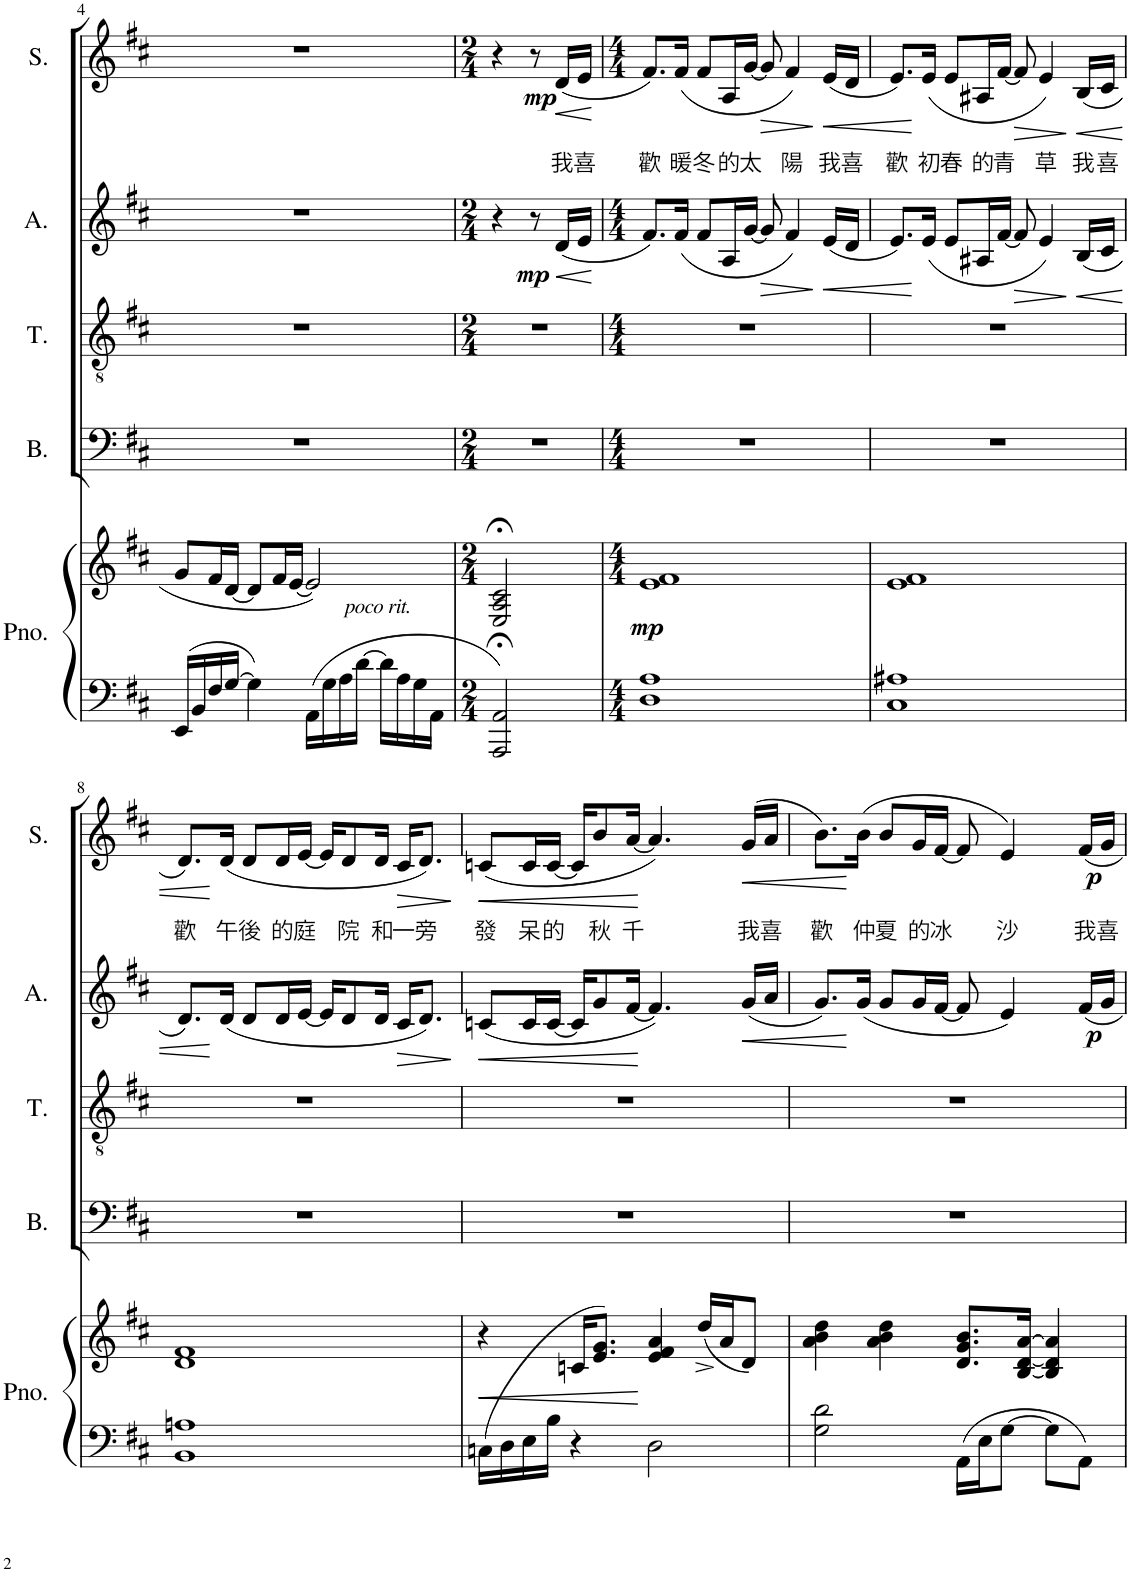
**kern	**kern	**dynam	**kern	**kern	**kern	**dynam	**kern	**text	**dynam
*part5	*part5	*part5	*part4	*part3	*part2	*part2	*part1	*part1	*part1
*staff6	*staff5	*staff5/6	*staff4	*staff3	*staff2	*staff2	*staff1	*staff1	*staff1
*I"Piano	*	*	*I"Bass	*I"Tenor	*I"Alto	*	*I"Soprano	*	*
*I'Pno.	*	*	*I'B.	*I'T.	*I'A.	*	*I'S.	*	*
!!LO:PB:g=z
*clefF4	*clefG2	*	*clefF4	*clefGv2	*clefG2	*	*clefG2	*	*
*	*	*	*Trd4c7	*Trd4c7	*	*	*	*	*
*k[f#c#]	*k[f#c#]	*	*k[f#c#]	*k[f#c#]	*k[f#c#]	*	*k[f#c#]	*	*
*M4/4	*M4/4	*	*M4/4	*M4/4	*M4/4	*	*M4/4	*	*
=4	=4	=4	=4	=4	=4	=4	=4	=4	=4
16EE/LL	8g/L	.	1r	1r	1r	.	1r	.	.
16BB/	.	.	.	.	.	.	.	.	.
16F#/	16f#/L	.	.	.	.	.	.	.	.
[16G/JJ	[16d/JJ	.	.	.	.	.	.	.	.
4G\]	8d/L]	.	.	.	.	.	.	.	.
.	16f#/L	.	.	.	.	.	.	.	.
.	[16e/JJ	.	.	.	.	.	.	.	.
16AA\LL	2e/]	.	.	.	.	.	.	.	.
16G\	.	.	.	.	.	.	.	.	.
16A\	.	.	.	.	.	.	.	.	.
!LO:TX:a:i:t=poco rit.	!	!	!	!	!	!	!	!	!
[16d\JJ	.	.	.	.	.	.	.	.	.
16d\LL]	.	.	.	.	.	.	.	.	.
16A\	.	.	.	.	.	.	.	.	.
16G\	.	.	.	.	.	.	.	.	.
16AA\JJ	.	.	.	.	.	.	.	.	.
=5	=5	=5	=5	=5	=5	=5	=5	=5	=5
*M2/4	*M2/4	*	*M2/4	*M2/4	*M2/4	*	*M2/4	*	*
2AAA/;< 2AA/;<	2E/;< 2A/;< 2c#/;<	.	2r	2r	4r	.	4r	.	.
!	!	!	!	!	!	!	!	!	!LO:DY:b
.	.	.	.	.	8r	.	8r	.	mp
!	!	!	!	!	!	!LO:HP:b	!	!LO:LY:b	!LO:HP:b
!	!	!	!	!	!	!LO:DY:n=1:b	!	!	!
.	.	.	.	.	(16d/LL	< mp	(16d/LL	我	<
!	!	!	!	!	!	!	!	!LO:LY:b	!
.	.	.	.	.	16e/JJ	.	16e/JJ	喜	.
.	.	.	.	.	.	[	.	.	[
=6	=6	=6	=6	=6	=6	=6	=6	=6	=6
*M4/4	*M4/4	*	*M4/4	*M4/4	*M4/4	*	*M4/4	*	*
!	!	!LO:DY:b	!	!	!	!	!	!LO:LY:b	!
1D 1A	1e 1f#	mp	1r	1r	8.f#/L)	.	8.f#/L)	歡	.
!	!	!	!	!	!	!	!	!LO:LY:b	!
.	.	.	.	.	(16f#/Jk	.	(16f#/Jk	暖	.
!	!	!	!	!	!	!	!	!LO:LY:b	!
.	.	.	.	.	8f#/L	.	8f#/L	冬	.
!	!	!	!	!	!	!	!	!LO:LY:b	!
.	.	.	.	.	16A/L	.	16A/L	的	.
!	!	!	!	!	!	!	!	!LO:LY:b	!
.	.	.	.	.	[16g/JJ	.	[16g/JJ	太	.
!	!	!	!	!	!	!LO:HP:b	!	!	!LO:HP:b
.	.	.	.	.	8g/]	>	8g/]	.	>
!	!	!	!	!	!	!	!	!LO:LY:b	!
.	.	.	.	.	4f#/)	.	4f#/)	陽	.
!	!	!	!	!	!	!LO:HP:n=1:b	!	!LO:LY:b	!LO:HP:n=1:b
.	.	.	.	.	(16e/LL	] <	(16e/LL	我	] <
!	!	!	!	!	!	!	!	!LO:LY:b	!
.	.	.	.	.	16d/JJ	.	16d/JJ	喜	.
=7	=7	=7	=7	=7	=7	=7	=7	=7	=7
!	!	!	!	!	!	!	!	!LO:LY:b	!
1C# 1A#X	1e 1f#	.	1r	1r	8.e/L)	.	8.e/L)	歡	.
!	!	!	!	!	!	!	!	!LO:LY:b	!
.	.	.	.	.	(16e/Jk	[	(16e/Jk	初	[
!	!	!	!	!	!	!	!	!LO:LY:b	!
.	.	.	.	.	8e/L	.	8e/L	春	.
!	!	!	!	!	!	!	!	!LO:LY:b	!
.	.	.	.	.	16A#X/L	.	16A#X/L	的	.
!	!	!	!	!	!	!	!	!LO:LY:b	!
.	.	.	.	.	[16f#/JJ	.	[16f#/JJ	青	.
!	!	!	!	!	!	!LO:HP:b	!	!	!LO:HP:b
.	.	.	.	.	8f#/]	>	8f#/]	.	>
!	!	!	!	!	!	!	!	!LO:LY:b	!
.	.	.	.	.	4e/)	.	4e/)	草	.
!	!	!	!	!	!	!LO:HP:n=1:b	!	!LO:LY:b	!LO:HP:n=1:b
.	.	.	.	.	(16B/LL	] <	(16B/LL	我	] <
!	!	!	!	!	!	!	!	!LO:LY:b	!
.	.	.	.	.	16c#/JJ	.	16c#/JJ	喜	.
!!LO:LB:g=z
=8	=8	=8	=8	=8	=8	=8	=8	=8	=8
!	!	!	!	!	!	!	!	!LO:LY:b	!
1BB 1An	1d 1f#	.	1r	1r	8.d/L)	.	8.d/L)	歡	.
!	!	!	!	!	!	!	!	!LO:LY:b	!
.	.	.	.	.	(16d/Jk	[	(16d/Jk	午	[
!	!	!	!	!	!	!	!	!LO:LY:b	!
.	.	.	.	.	8d/L	.	8d/L	後	.
!	!	!	!	!	!	!	!	!LO:LY:b	!
.	.	.	.	.	16d/L	.	16d/L	的	.
!	!	!	!	!	!	!	!	!LO:LY:b	!
.	.	.	.	.	[16e/JJ	.	[16e/JJ	庭	.
.	.	.	.	.	16e/KL]	.	16e/KL]	.	.
!	!	!	!	!	!	!	!	!LO:LY:b	!
.	.	.	.	.	8d/	.	8d/	院	.
!	!	!	!	!	!	!	!	!LO:LY:b	!
.	.	.	.	.	16d/Jk	.	16d/Jk	和	.
!	!	!	!	!	!	!LO:HP:b	!	!LO:LY:b	!LO:HP:b
.	.	.	.	.	16c#/KL	>	16c#/KL	⼀	>
!	!	!	!	!	!	!	!	!LO:LY:b	!
.	.	.	.	.	8.d/J)	.	8.d/J)	旁	.
.	.	.	.	.	.	]	.	.	]
=9	=9	=9	=9	=9	=9	=9	=9	=9	=9
!	!	!LO:HP:b	!	!	!	!LO:HP:b	!	!LO:LY:b	!LO:HP:b
16Cn\LL	4r	<	1r	1r	(8cn/L	<	(8cn/L	發	<
16D\	.	.	.	.	.	.	.	.	.
!	!	!	!	!	!	!	!	!LO:LY:b	!
16E\	.	.	.	.	16c/L	.	16c/L	呆	.
!	!	!	!	!	!	!	!	!LO:LY:b	!
16B\JJ	.	.	.	.	[16c/JJ	.	[16c/JJ	的	.
4r	16cn/KL	.	.	.	16c/KL]	.	16c/KL]	.	.
!	!	!	!	!	!	!	!	!LO:LY:b	!
.	(8.e/ 8.g/J	.	.	.	8g/	.	8b/	秋	.
!	!	!	!	!	!	!	!	!LO:LY:b	!
.	.	.	.	.	[16f#/Jk	.	[16a/Jk	千	.
2D\	4e/ 4f#/ 4a/	[	.	.	4.f#/])	[	4.a/])	.	[
.	(16dd^/LL	.	.	.	.	.	.	.	.
.	16a/J	.	.	.	.	.	.	.	.
!	!	!	!	!	!	!LO:HP:b	!	!LO:LY:b	!LO:HP:b
.	8d/J)	.	.	.	(16g/LL	<	(16g/LL	我	<
!	!	!	!	!	!	!	!	!LO:LY:b	!
.	.	.	.	.	16a/JJ	.	16a/JJ	喜	.
=10	=10	=10	=10	=10	=10	=10	=10	=10	=10
!	!	!	!	!	!	!	!	!LO:LY:b	!
2G\ 2d\	4a\ 4b\ 4dd\	.	1r	1r	8.g/L)	.	8.b\L)	歡	.
!	!	!	!	!	!	!	!	!LO:LY:b	!
.	.	.	.	.	(16g/Jk	[	(16b\Jk	仲	[
!	!	!	!	!	!	!	!	!LO:LY:b	!
.	4a\ 4b\ 4dd\	.	.	.	8g/L	.	8b/L	夏	.
!	!	!	!	!	!	!	!	!LO:LY:b	!
.	.	.	.	.	16g/L	.	16g/L	的	.
!	!	!	!	!	!	!	!	!LO:LY:b	!
.	.	.	.	.	[16f#/JJ	.	[16f#/JJ	冰	.
16AA\LL	8.d/ 8.g/ 8.b/L	.	.	.	8f#/]	.	8f#/]	.	.
16E\J	.	.	.	.	.	.	.	.	.
!	!	!	!	!	!	!	!	!LO:LY:b	!
[8G\J	.	.	.	.	4e/)	.	4e/)	沙	.
.	[16B/ [16d/ [16a/Jk	.	.	.	.	.	.	.	.
8G\L]	4B/] 4d/] 4a/]	.	.	.	.	.	.	.	.
!	!	!	!	!	!	!LO:DY:b	!	!LO:LY:b	!LO:DY:b
8AA\J	.	.	.	.	16f#/LL	p	16f#/LL	我	p
!	!	!	!	!	!	!	!	!LO:LY:b	!
.	.	.	.	.	16g/JJ	.	16g/JJ	喜	.
=	=	=	=	=	=	=	=	=	=
*-	*-	*-	*-	*-	*-	*-	*-	*-	*-
